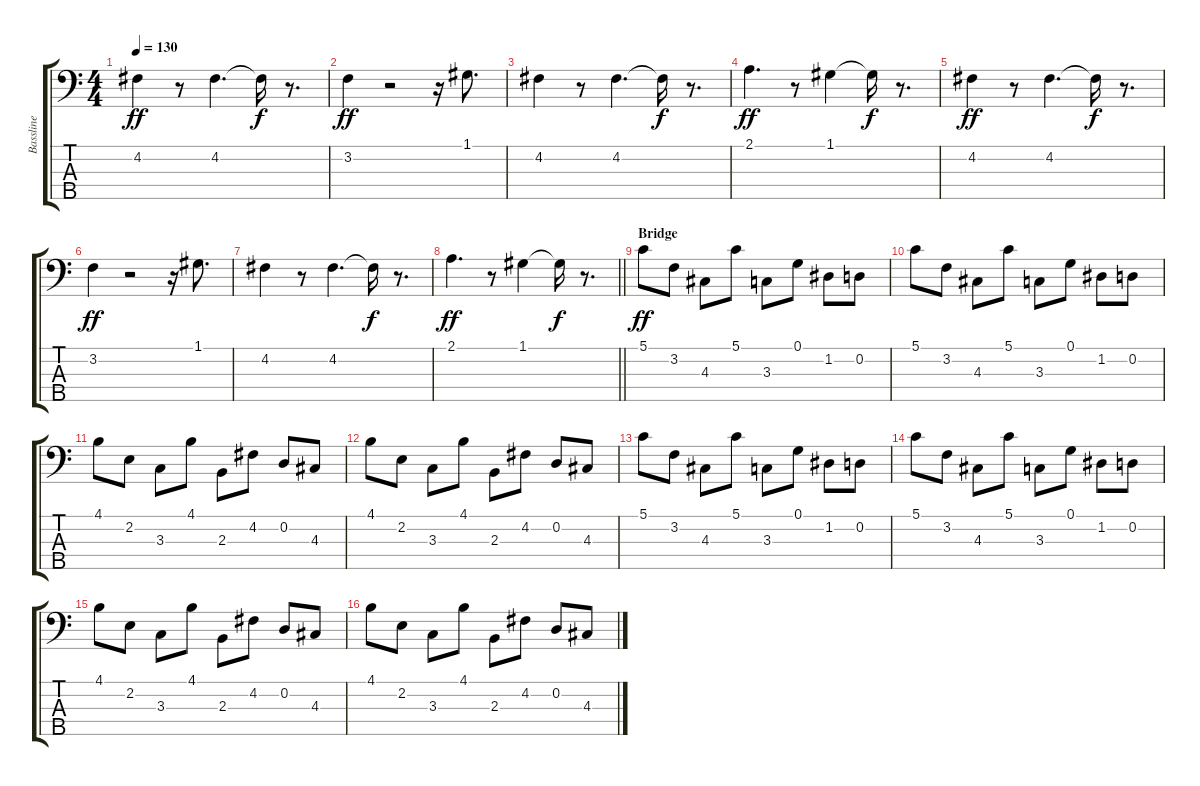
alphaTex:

\track ("Bassline" "Bassline") {instrument electricbassfinger}
\staff {score tabs}
\tuning (G2 D2 A1 E1 B0) {hide}
\ts (4 4)
\tempo 130
\clef f4
\ks c
4.2.4{dy ff} r.8 4.2.4{d} 4.2{t}.16{dy f} r.8{d} |
3.2.4{dy ff} r.2 r.16 1.1.8{d} |
4.2.4 r.8 4.2.4{d} 4.2{t}.16{dy f} r.8{d} |
2.1.4{d dy ff} r.8 1.1.4 1.1{t}.16{dy f} r.8{d} |
4.2.4{dy ff} r.8 4.2.4{d} 4.2{t}.16{dy f} r.8{d} |
3.2.4{dy ff} r.2 r.16 1.1.8{d} |
4.2.4 r.8 4.2.4{d} 4.2{t}.16{dy f} r.8{d} |
\barLineRight lightlight
2.1.4{d dy ff} r.8 1.1.4 1.1{t}.16{dy f} r.8{d} |
\section ("" "Bridge")
5.1.8{dy ff} 3.2.8 4.3.8 5.1.8 3.3.8 0.1.8 1.2.8 0.2.8 |
5.1.8 3.2.8 4.3.8 5.1.8 3.3.8 0.1.8 1.2.8 0.2.8 |
4.1.8 2.2.8 3.3.8 4.1.8 2.3.8 4.2.8 0.2.8 4.3.8 |
4.1.8 2.2.8 3.3.8 4.1.8 2.3.8 4.2.8 0.2.8 4.3.8 |
5.1.8 3.2.8 4.3.8 5.1.8 3.3.8 0.1.8 1.2.8 0.2.8 |
5.1.8 3.2.8 4.3.8 5.1.8 3.3.8 0.1.8 1.2.8 0.2.8 |
4.1.8 2.2.8 3.3.8 4.1.8 2.3.8 4.2.8 0.2.8 4.3.8 |
4.1.8 2.2.8 3.3.8 4.1.8 2.3.8 4.2.8 0.2.8 4.3.8
